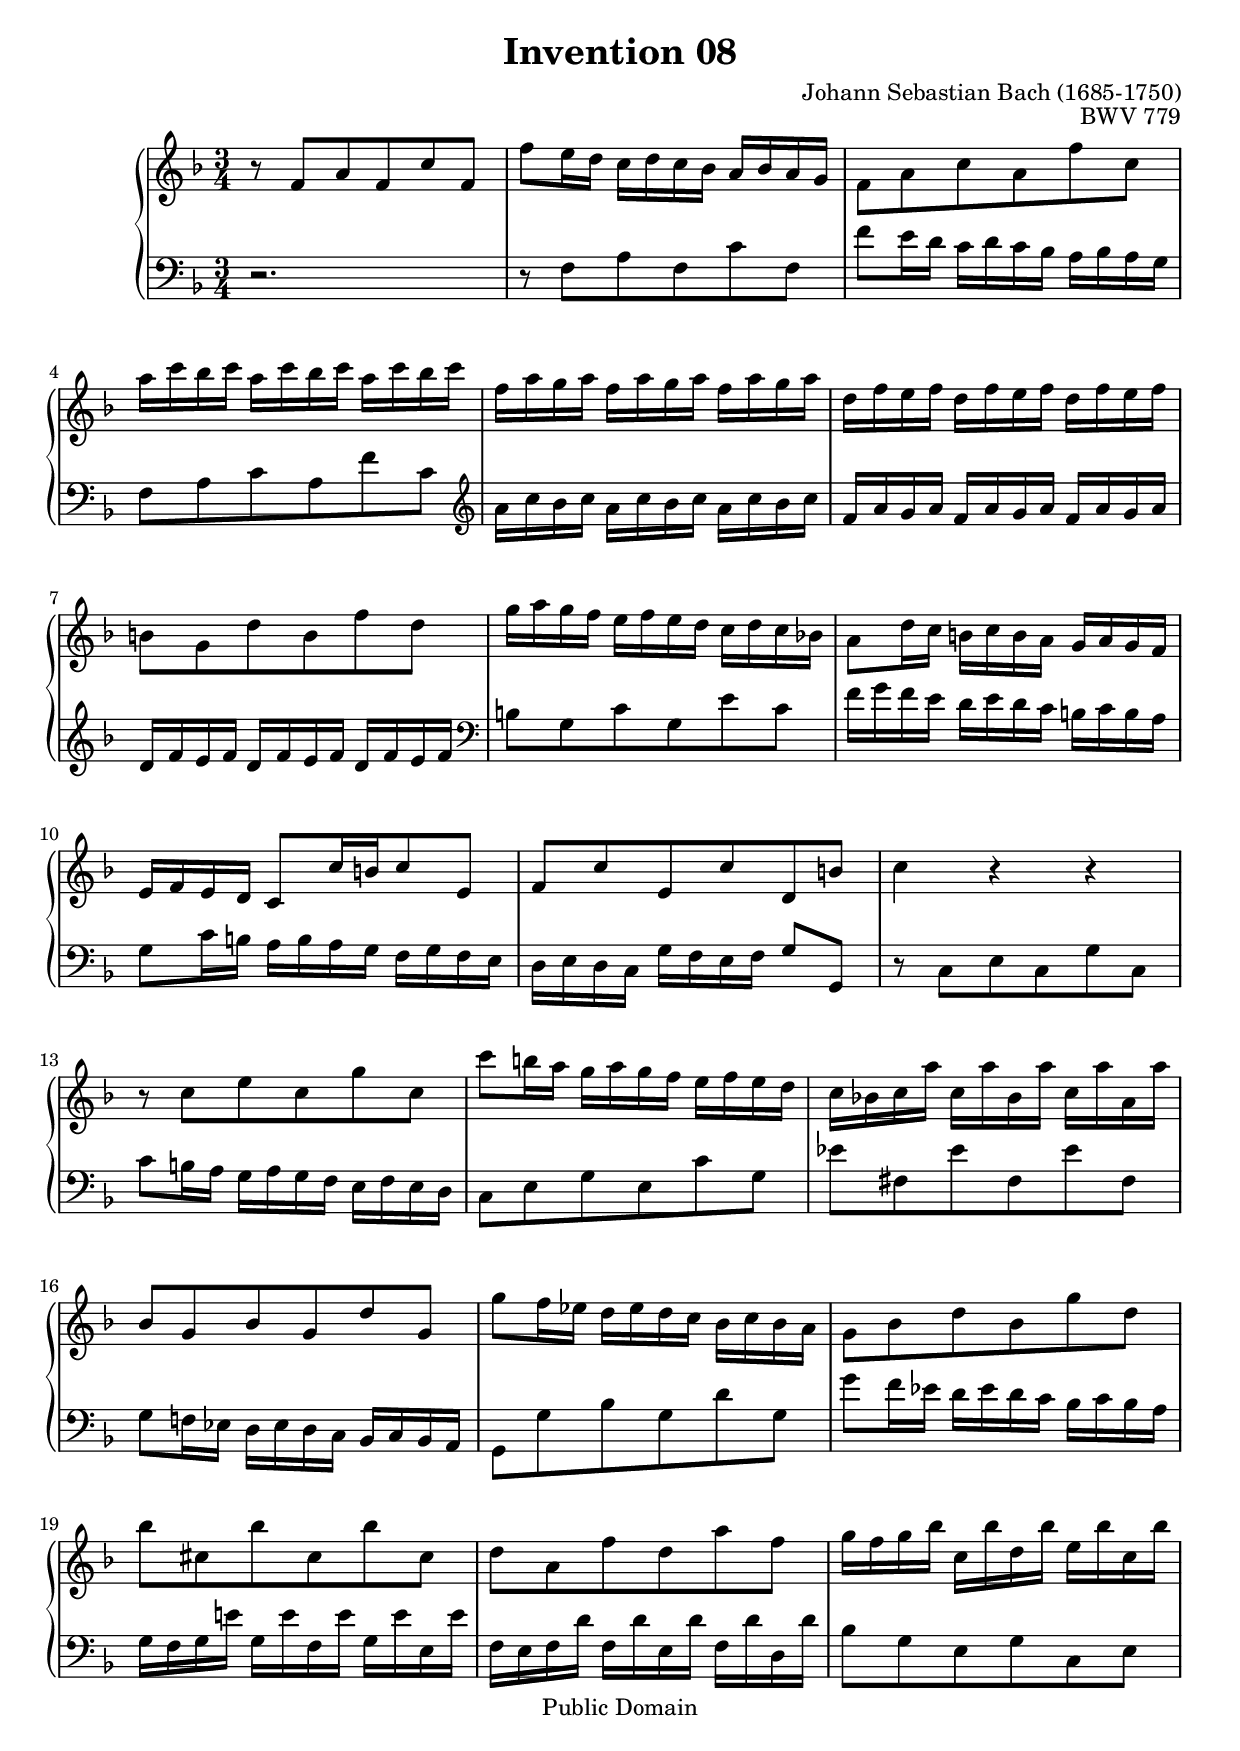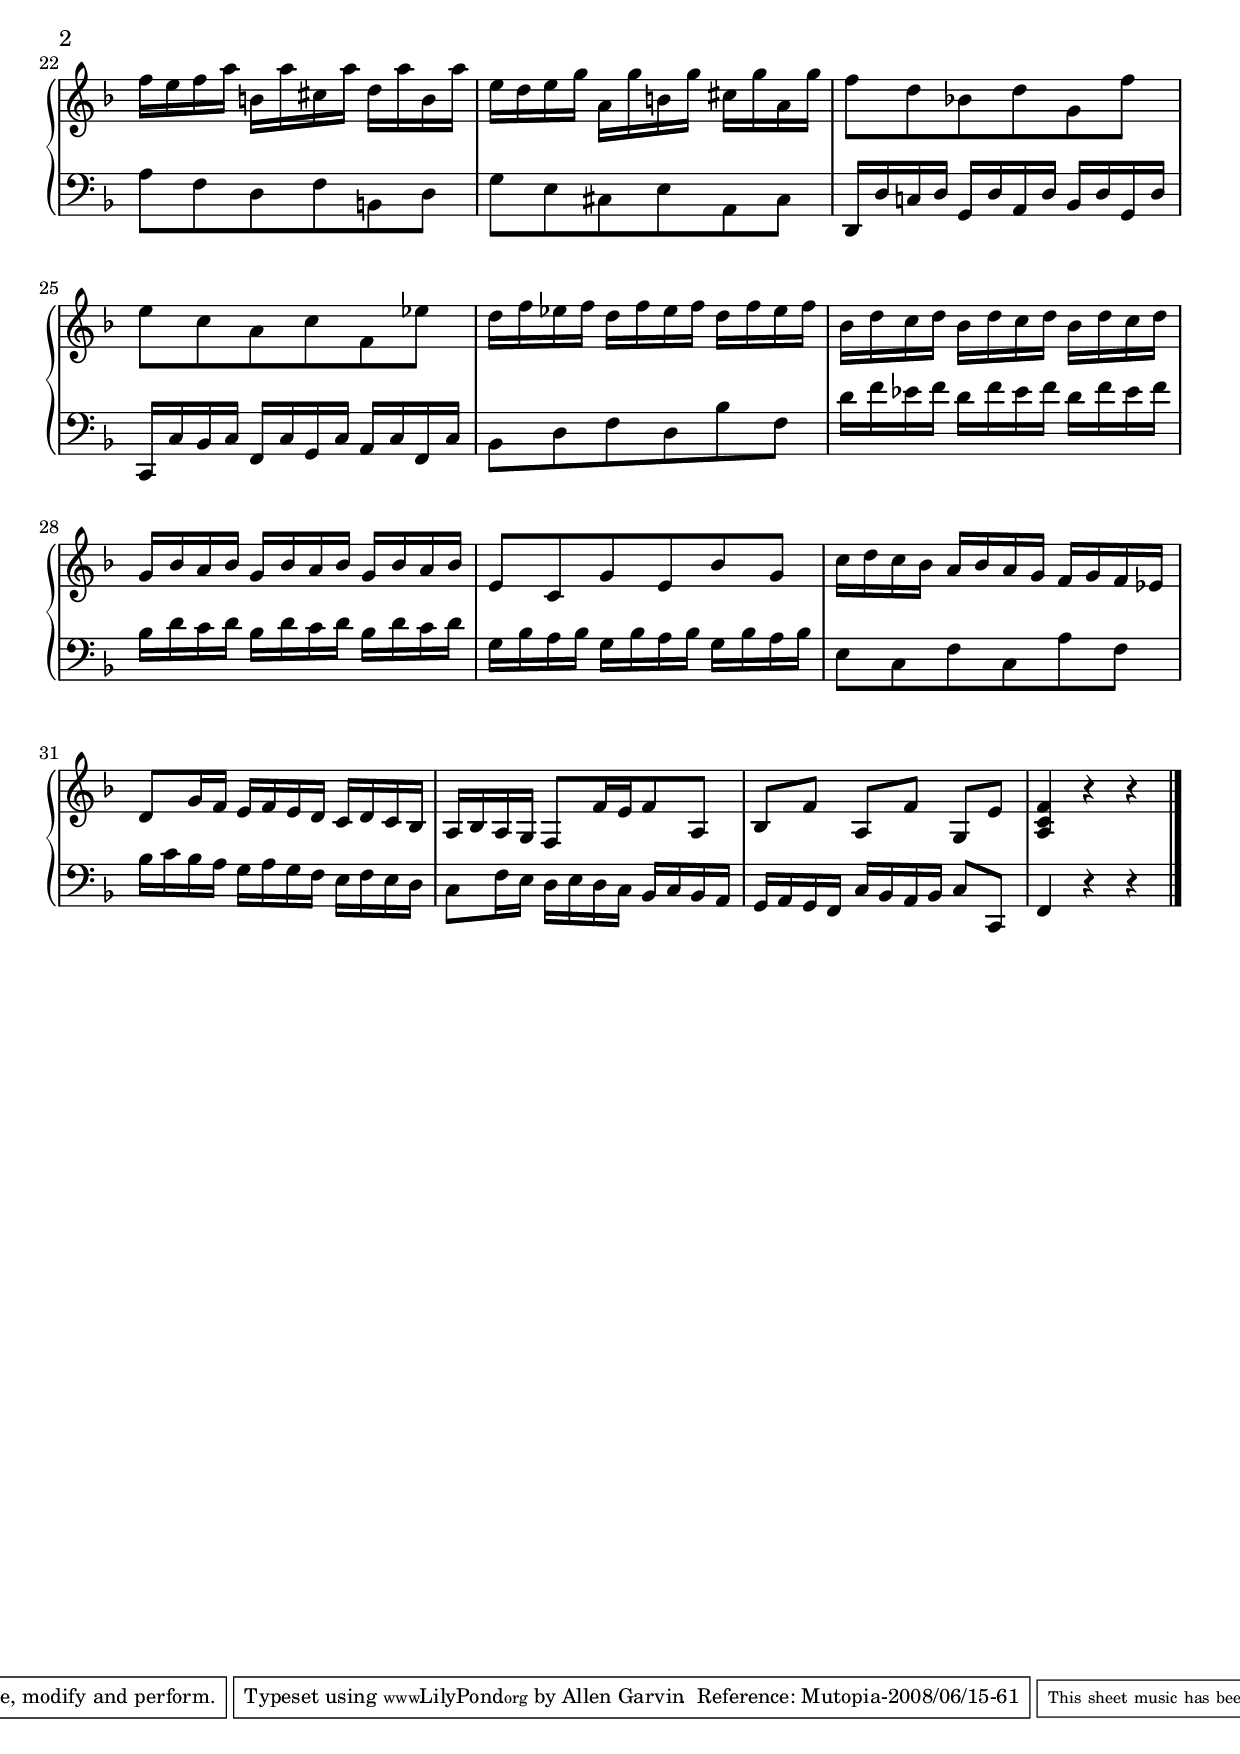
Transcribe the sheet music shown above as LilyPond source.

#(ly:set-option 'old-relative)

\header {
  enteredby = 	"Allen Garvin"
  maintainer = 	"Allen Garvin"
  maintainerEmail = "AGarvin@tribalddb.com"
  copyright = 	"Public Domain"
  filename = 	"bach-invention-08.ly"
  title = 	"Invention 08"
  opus = 	"BWV 779"
  composer =	"Johann Sebastian Bach (1685-1750)"
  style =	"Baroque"
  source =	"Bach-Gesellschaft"
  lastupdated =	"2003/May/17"

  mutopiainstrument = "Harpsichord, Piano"
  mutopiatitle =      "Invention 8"
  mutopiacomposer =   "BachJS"
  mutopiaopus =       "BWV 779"

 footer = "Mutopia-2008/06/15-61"
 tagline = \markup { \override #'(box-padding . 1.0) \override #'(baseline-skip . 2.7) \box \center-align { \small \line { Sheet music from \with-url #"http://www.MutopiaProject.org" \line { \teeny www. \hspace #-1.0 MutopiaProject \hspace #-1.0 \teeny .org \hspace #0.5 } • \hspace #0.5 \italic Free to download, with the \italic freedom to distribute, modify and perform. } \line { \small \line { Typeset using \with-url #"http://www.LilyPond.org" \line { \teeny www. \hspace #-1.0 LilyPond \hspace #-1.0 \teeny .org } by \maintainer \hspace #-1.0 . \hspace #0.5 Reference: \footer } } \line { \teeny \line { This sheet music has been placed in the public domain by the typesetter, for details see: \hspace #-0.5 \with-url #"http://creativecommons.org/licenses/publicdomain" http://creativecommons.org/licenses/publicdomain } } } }
}

\version "2.11.46"

voiceone =  \relative c' {
  \key f \major
  \time 3/4

  r8  f[ a f c' f,] |						% bar 1
   f'[ e16 d]  c[ d c bes]  a[ bes a g] |				% bar 2
   f8[ a c a f' c] |						% bar 3
   a'16[ c bes c]  a16[ c bes c]  a16[ c bes c] |			% bar 4
   f,[ a g a]  f[ a g a]  f[ a g a] |				% bar 5
   d,[ f e f]  d[ f e f]  d[ f e f] |				% bar 6
   b,8[ g d' b f' d] |						% bar 7
   g16[ a g f]  e[ f e d]  c[ d c bes!] |				% bar 8
   a8[ d16 c]  b[ c b a]  g[ a g f] |				% bar 9
   e[ f e d]  c8[ c'16 b c8 e,] |					% bar 10
   f[ c' e, c' d, b'] |						% bar 11
  c4 r r |							% bar 12
  r8  c[ e c g' c,] |						% bar 13
   c'[ b16 a]  g[ a g f]  e[ f e d] |				% bar 14
   c[ bes! c a']  c,[ a' bes, a']  c,[ a' a, a'] |			% bar 15
   bes,8[ g bes g d' g,] |					% bar 16
   g'[ f16 ees]  d[ ees d c]  bes[ c bes a] |			% bar 17
   g8[ bes d bes g' d] |						% bar 18
   bes'[ cis, bes' cis, bes' cis,] |				% bar 19
   d[ a f' d a' f] |						% bar 20
   g16[ f g bes]  c,[ bes' d, bes']  e,[ bes' c, bes'] |		% bar 21
   f[ e f a]  b,[ a' cis, a']  d,[ a' b, a'] |			% bar 22
   e[ d e g]  a,[ g' b, g']  cis,[ g' a, g'] |			% bar 23
   f8[ d bes! d g, f'] |						% bar 24
   e[ c a c f, ees'] |						% bar 25
   d16[ f ees f]  d[ f ees f]  d[ f ees f] |			% bar 26
   bes,[ d c d]  bes[ d c d]  bes[ d c d] |			% bar 27
   g,[ bes a bes]  g[ bes a bes]  g[ bes a bes] |			% bar 28
   e,8[ c g' e bes' g] |						% bar 29
   c16[ d c bes]  a[ bes a g]  f[ g f ees] |			% bar 30
   d8[ g16 f]  e[ f e d]  c[ d c bes] |				% bar 31
   a[ bes a g]  f8[ f'16 e f8 a,] |				% bar 32
   bes[ f']  a,[ f']  g,[ e'] | 					% bar 33
  <a, c f>4 r r \bar "|."					% bar 34
}

  
voicetwo =  \relative c {
  \key f \major
  \time 3/4
  \clef "bass"

  r2. |								% bar 1
  r8  f[ a f c' f,]                                              % bar 2
   f'8[ e16 d]  c[ d c bes]  a[ bes a g] |                         % bar 3
   f8[ a c a f' c] \clef "treble"|                              % bar 4
   a'16[ c bes c]  a[ c bes c] a[ c bes c] |                       % bar 5
   f,[ a g a]  f[ a g a]  f[ a g a] |                              % bar 6
   d,[ f e f]  d[ f e f]  d[ f e f] \clef "bass"|                 % bar 7
   b,8[ g c g e' c] |                                            % bar 8
   f16[ g f e]  d[ e d c]  b[ c b a] |                             % bar 9
   g8[ c16 b]  a[ b a g]  f[ g f e] |                              % bar 10
   d[ e d c]  g'[ f e f]  g8[ g,] |                                % bar 11
  r  c[ e c g' c,] |                                             % bar 12
   c'[ b16 a]  g[ a g f]  e[ f e d] |                              % bar 13
   c8[ e g e c' g] |                                             % bar 14
   ees'[ fis, ees' fis, ees' fis,] |                             % bar 15
   g[ f!16 ees]  d[ ees d c]  bes[ c bes a] |                      % bar 16
   g8[ g' bes g d' g,] |                                         % bar 17
   g'[ f16 ees]  d[ ees d c]  bes[ c bes a] |                      % bar 18
   g[ f g e'!]  g,[ e' f, e']  g,[ e' e, e'] |                     % bar 19
   f,[ e f d']  f,[ d' e, d']  f,[ d' d, d'] |                     % bar 20
   bes8[ g e g c, e] |                                           % bar 21
   a[ f d f b, d] |                                              % bar 22
   g[ e cis e a, cis] |                                          % bar 23
   d,16[ d' c! d]  g,[ d' a d]  bes[ d g, d'] |                    % bar 24
   c,[ c' bes c]  f,[ c' g c]  a[ c f, c'] |                       % bar 25
   bes8[ d f d bes' f] |                                         % bar 26
   d'16[ f ees f]  d[ f ees f]  d[ f ees f] |                      % bar 27
   bes,[ d c d]  bes[ d c d]  bes[ d c d] |                        % bar 28
   g,[ bes a bes]  g[ bes a bes]  g[ bes a bes] |                  % bar 29
   e,8[ c f c a' f] |                                            % bar 30
   bes16[ c bes a]  g[ a g f]  e[ f e d] |                         % bar 31
   c8[ f16 e]  d[ e d c]  bes[ c bes a] |                          % bar 32
   g[ a g f]  c'[ bes a bes]  c8[ c,] |                            % bar 33
  f4 r r                                                        % bar 34
  \bar "|."
}

\score {
   \context GrandStaff << 
    \context Staff = "one" <<
      \voiceone
    >>
    \context Staff = "two" <<
      \voicetwo
    >>
  >>

  \layout{ }
  
  \midi {
    \context {
      \Score
      tempoWholesPerMinute = #(ly:make-moment 90 4)
      }
    }


}

